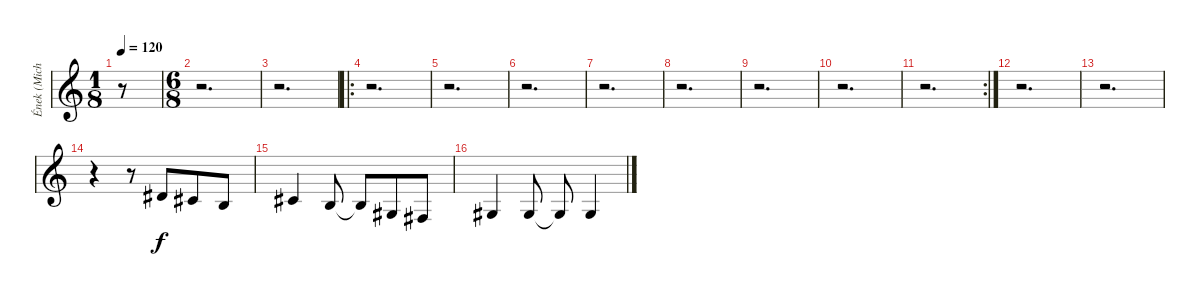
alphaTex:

\track ("Ének (Michael Vescera)" "Ének (Mich") {instrument tenorsax}
\staff {score}
\tuning (E4 B3 G3 D3 A2 E2) {hide}
\ts (1 8)
\tempo 120
\clef g2
\ks c
r.8{dy f instrument tenorsax} |
\ts (6 8)
r.2{d} |
r.2{d} |
\ro
r.2{d} |
r.2{d} |
r.2{d} |
r.2{d} |
r.2{d} |
r.2{d} |
r.2{d} |
\rc 2
r.2{d} |
r.2{d} |
r.2{d} |
r.4 r.8 4.2.8 2.2.8 0.2.8 |
2.2.4 0.2.8 0.2{t}.8 1.3.8 4.4.8 |
1.3.4 1.3.8 1.3{t}.8 1.3.4
